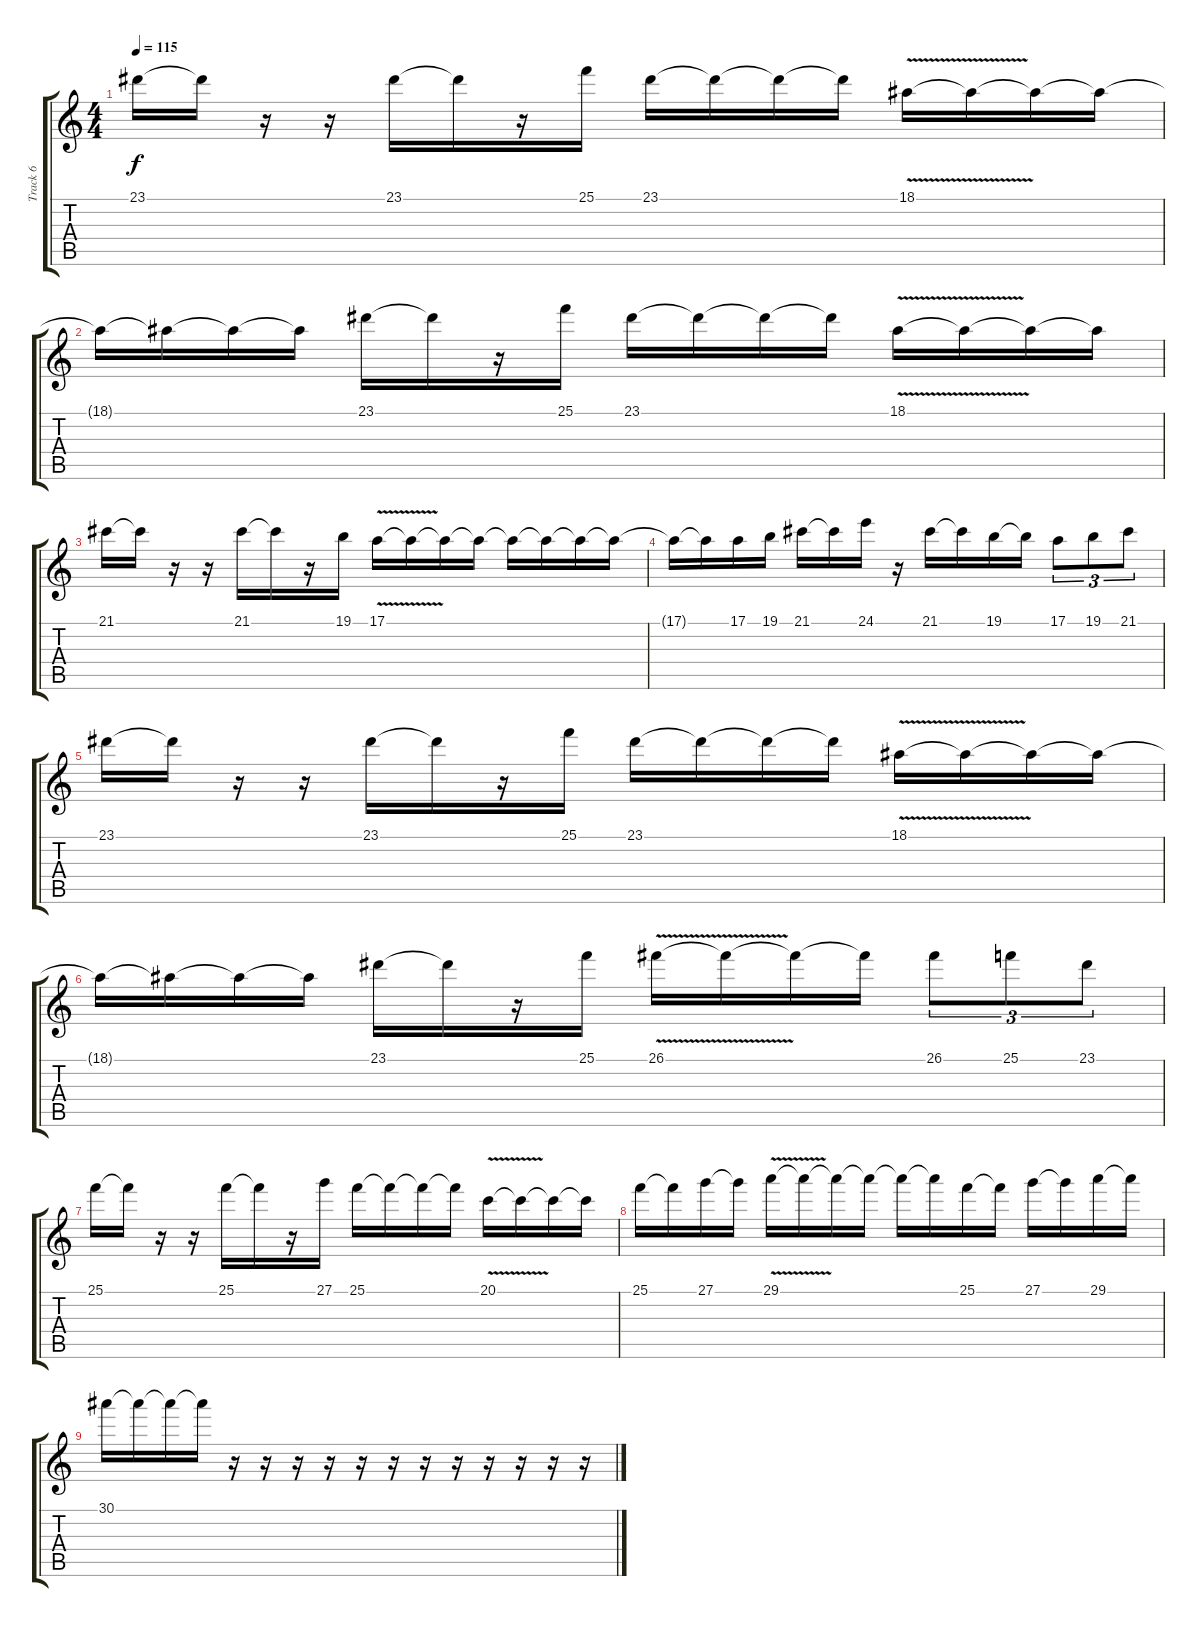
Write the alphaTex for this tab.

\track ("Track 6" "Track 6") {instrument flute}
\staff {score tabs}
\tuning (E4 B3 G3 D3 A2 E2) {hide}
\ts (4 4)
\tempo 115
\clef g2
\ks c
23.1.16{dy f} 23.1{t}.16 r.16 r.16 23.1.16 23.1{t}.16 r.16 25.1.16 23.1.16 23.1{t}.16 23.1{t}.16 23.1{t}.16 18.1{v}.16 18.1{t}.16 18.1{t}.16 18.1{t}.16 |
18.1{t}.16 18.1{t}.16 18.1{t}.16 18.1{t}.16 23.1.16 23.1{t}.16 r.16 25.1.16 23.1.16 23.1{t}.16 23.1{t}.16 23.1{t}.16 18.1{v}.16 18.1{t}.16 18.1{t}.16 18.1{t}.16 |
21.1.16 21.1{t}.16 r.16 r.16 21.1.16 21.1{t}.16 r.16 19.1.16 17.1{v}.16 17.1{t}.16 17.1{t}.16 17.1{t}.16 17.1{t}.16 17.1{t}.16 17.1{t}.16 17.1{t}.16 |
17.1{t}.16 17.1{t}.16 17.1.16 19.1.16 21.1.16 21.1{t}.16 24.1.16 r.16 21.1.16 21.1{t}.16 19.1.16 19.1{t}.16 17.1.8{tu (3 2)} 19.1.8{tu (3 2)} 21.1.8{tu (3 2)} |
23.1.16 23.1{t}.16 r.16 r.16 23.1.16 23.1{t}.16 r.16 25.1.16 23.1.16 23.1{t}.16 23.1{t}.16 23.1{t}.16 18.1{v}.16 18.1{t}.16 18.1{t}.16 18.1{t}.16 |
18.1{t}.16 18.1{t}.16 18.1{t}.16 18.1{t}.16 23.1.16 23.1{t}.16 r.16 25.1.16 26.1{v}.16 26.1{t}.16 26.1{t}.16 26.1{t}.16 26.1.8{tu (3 2)} 25.1.8{tu (3 2)} 23.1.8{tu (3 2)} |
25.1.16 25.1{t}.16 r.16 r.16 25.1.16 25.1{t}.16 r.16 27.1.16 25.1.16 25.1{t}.16 25.1{t}.16 25.1{t}.16 20.1{v}.16 20.1{t}.16 20.1{t}.16 20.1{t}.16 |
25.1.16 25.1{t}.16 27.1.16 27.1{t}.16 29.1{v}.16 29.1{t}.16 29.1{t}.16 29.1{t}.16 29.1{t}.16 29.1{t}.16 25.1.16 25.1{t}.16 27.1.16 27.1{t}.16 29.1.16 29.1{t}.16 |
30.1.16 30.1{t}.16 30.1{t}.16 30.1{t}.16 r.16 r.16 r.16 r.16 r.16 r.16 r.16 r.16 r.16 r.16 r.16 r.16
